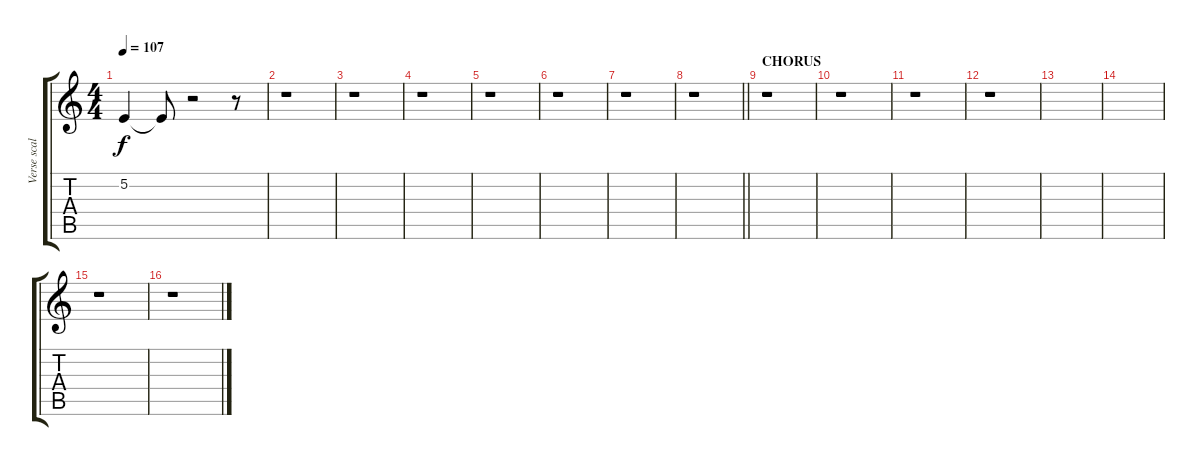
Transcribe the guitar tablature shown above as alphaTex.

\track ("Verse scale " "Verse scal") {instrument fx4atmosphere}
\staff {score tabs}
\tuning (E4 B3 G3 D3 A2 E2) {hide}
\ts (4 4)
\tempo 107
\clef g2
\ks c
5.2{t}.4{dy f} 5.2{t}.8 r.2 r.8 |
r.1 |
r.1 |
r.1 |
r.1 |
r.1 |
r.1 |
\barLineRight lightlight
r.1 |
\section ("" "CHORUS")
r.1 |
r.1 |
r.1 |
r.1 |
|
|
r.1 |
r.1
